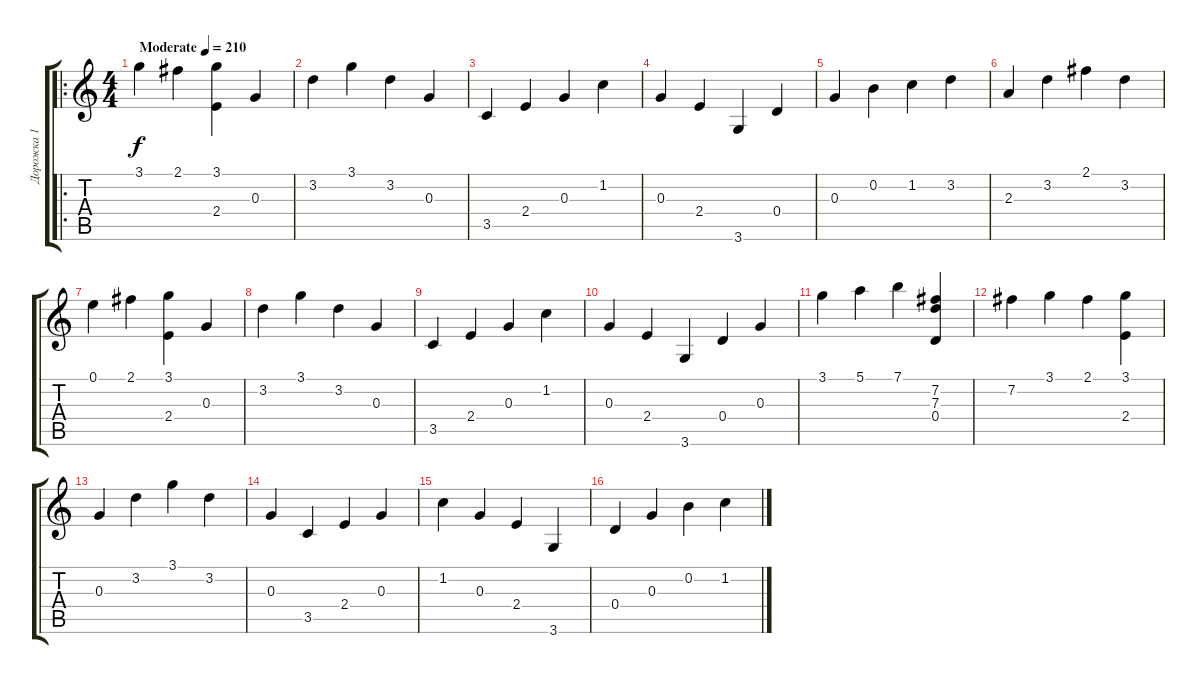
\track ("Дорожка 1" "Дорожка 1") {instrument acousticguitarsteel}
\staff {score tabs}
\tuning (E4 B3 G3 D3 A2 E2) {hide}
\ro
\ts (4 4)
\tempo (210 "Moderate")
\clef g2
\ks c
3.1.4{dy f instrument acousticguitarsteel} 2.1.4 (3.1 2.4).4 0.3.4 |
3.2.4 3.1.4 3.2.4 0.3.4 |
3.5.4 2.4.4 0.3.4 1.2.4 |
0.3.4 2.4.4 3.6.4 0.4.4 |
0.3.4 0.2.4 1.2.4 3.2.4 |
2.3.4 3.2.4 2.1.4 3.2.4 |
0.1.4 2.1.4 (3.1 2.4).4 0.3.4 |
3.2.4 3.1.4 3.2.4 0.3.4 |
3.5.4 2.4.4 0.3.4 1.2.4 |
0.3.4 2.4.4 3.6.4 0.4.4 0.3.4 |
3.1.4 5.1.4 7.1.4 (7.2 7.3 0.4).4 |
7.2.4 3.1.4 2.1.4 (3.1 2.4).4 |
0.3.4 3.2.4 3.1.4 3.2.4 |
0.3.4 3.5.4 2.4.4 0.3.4 |
1.2.4 0.3.4 2.4.4 3.6.4 |
0.4.4 0.3.4 0.2.4 1.2.4
